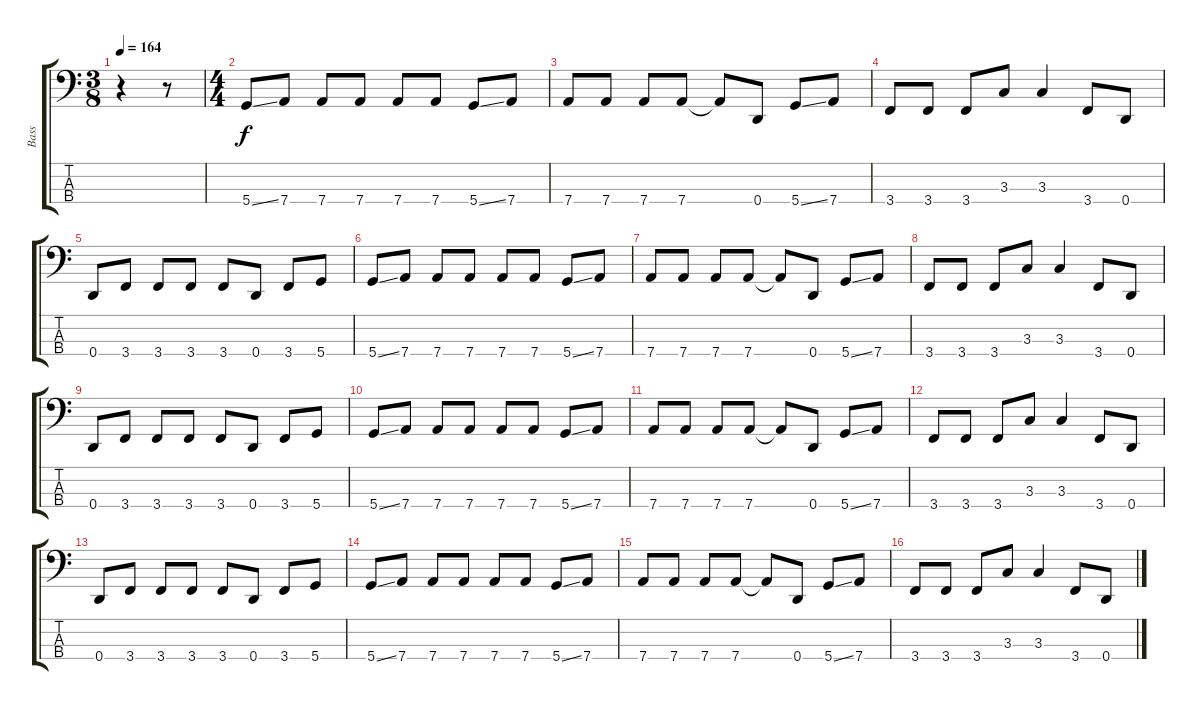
\track ("Bass" "Bass") {instrument electricbasspick}
\staff {score tabs}
\tuning (G2 D2 A1 D1) {hide}
\ts (3 8)
\tempo 164
\clef f4
\ks c
r.4{dy f instrument electricbasspick} r.8 |
\ts (4 4)
5.4{ss}.8 7.4.8 7.4.8 7.4.8 7.4.8 7.4.8 5.4{ss}.8 7.4.8 |
7.4.8 7.4.8 7.4.8 7.4.8 7.4{t}.8 0.4.8 5.4{ss}.8 7.4.8 |
3.4.8 3.4.8 3.4.8 3.3.8 3.3.4 3.4.8 0.4.8 |
0.4.8 3.4.8 3.4.8 3.4.8 3.4.8 0.4.8 3.4.8 5.4.8 |
5.4{ss}.8 7.4.8 7.4.8 7.4.8 7.4.8 7.4.8 5.4{ss}.8 7.4.8 |
7.4.8 7.4.8 7.4.8 7.4.8 7.4{t}.8 0.4.8 5.4{ss}.8 7.4.8 |
3.4.8 3.4.8 3.4.8 3.3.8 3.3.4 3.4.8 0.4.8 |
0.4.8 3.4.8 3.4.8 3.4.8 3.4.8 0.4.8 3.4.8 5.4.8 |
5.4{ss}.8 7.4.8 7.4.8 7.4.8 7.4.8 7.4.8 5.4{ss}.8 7.4.8 |
7.4.8 7.4.8 7.4.8 7.4.8 7.4{t}.8 0.4.8 5.4{ss}.8 7.4.8 |
3.4.8 3.4.8 3.4.8 3.3.8 3.3.4 3.4.8 0.4.8 |
0.4.8 3.4.8 3.4.8 3.4.8 3.4.8 0.4.8 3.4.8 5.4.8 |
5.4{ss}.8 7.4.8 7.4.8 7.4.8 7.4.8 7.4.8 5.4{ss}.8 7.4.8 |
7.4.8 7.4.8 7.4.8 7.4.8 7.4{t}.8 0.4.8 5.4{ss}.8 7.4.8 |
3.4.8 3.4.8 3.4.8 3.3.8 3.3.4 3.4.8 0.4.8
